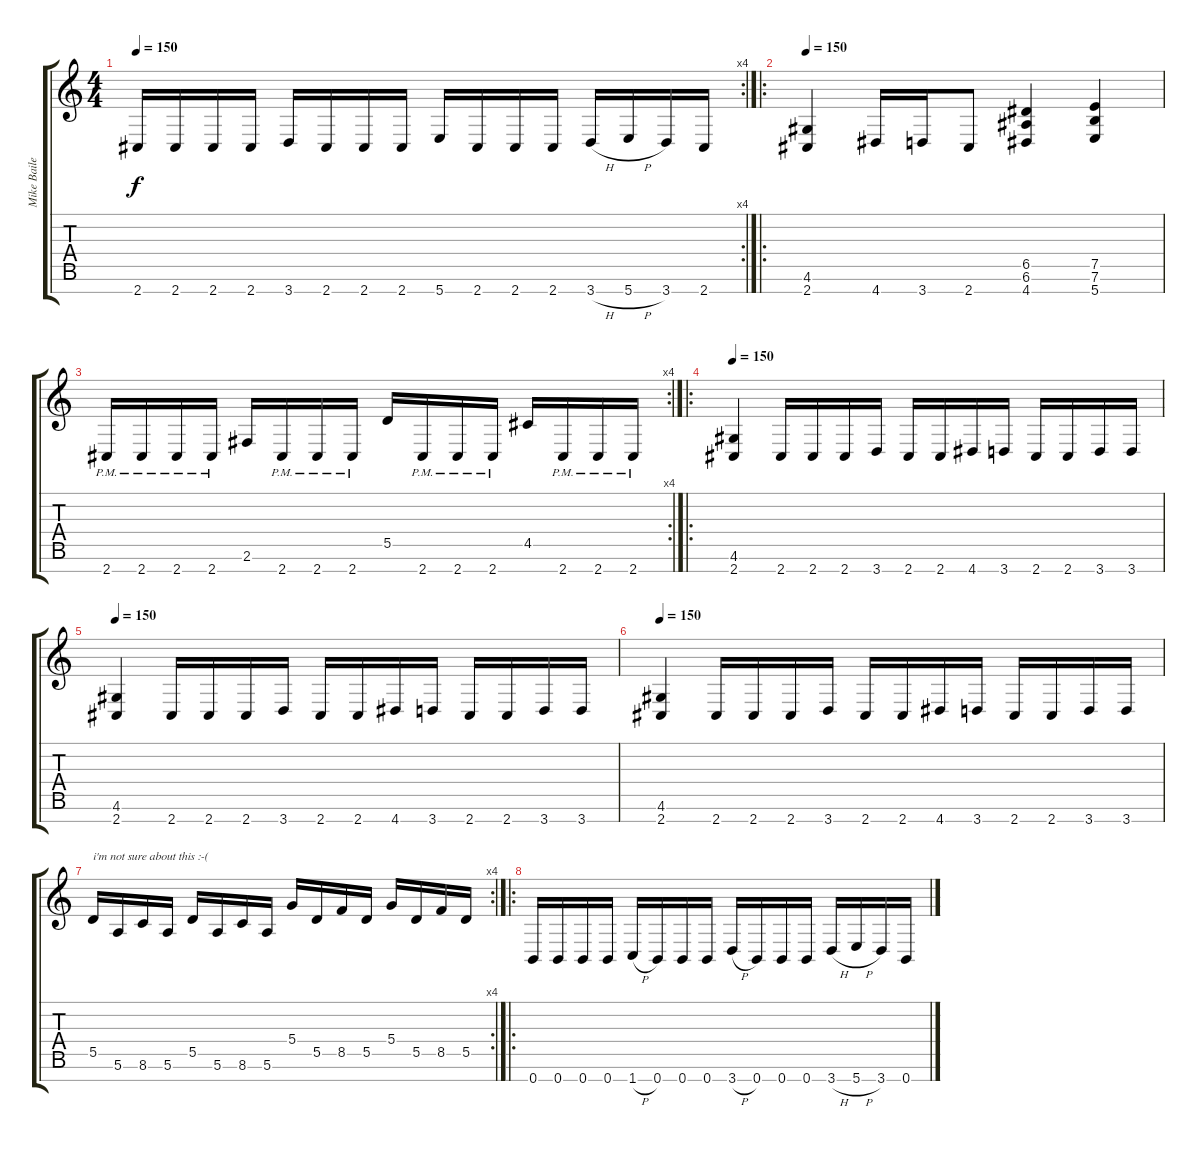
\track ("Mike Bailey" "Mike Baile") {instrument distortionguitar}
\staff {score tabs}
\tuning (E4 B3 G3 D3 A2 E2 B1) {hide}
\rc 4
\ts (4 4)
\tempo 150
\clef g2
\ks c
2.7.16{dy f} 2.7.16 2.7.16 2.7.16 3.7.16 2.7.16 2.7.16 2.7.16 5.7.16 2.7.16 2.7.16 2.7.16 3.7{h}.16 5.7{h}.16 3.7.16 2.7.16 |
\ro
\tempo 150
(4.6 2.7).4 4.7.16 3.7.16 2.7.8 (6.5 6.6 4.7).4 (7.5 7.6 5.7).4 |
\rc 4
2.7{pm}.16 2.7{pm}.16 2.7{pm}.16 2.7{pm}.16 2.6.16 2.7{pm}.16 2.7{pm}.16 2.7{pm}.16 5.5.16 2.7{pm}.16 2.7{pm}.16 2.7{pm}.16 4.5.16 2.7{pm}.16 2.7{pm}.16 2.7{pm}.16 |
\ro
\tempo 150
(4.6 2.7).4 2.7.16 2.7.16 2.7.16 3.7.16 2.7.16 2.7.16 4.7.16 3.7.16 2.7.16 2.7.16 3.7.16 3.7.16 |
\tempo 150
(4.6 2.7).4 2.7.16 2.7.16 2.7.16 3.7.16 2.7.16 2.7.16 4.7.16 3.7.16 2.7.16 2.7.16 3.7.16 3.7.16 |
\tempo 150
(4.6 2.7).4 2.7.16 2.7.16 2.7.16 3.7.16 2.7.16 2.7.16 4.7.16 3.7.16 2.7.16 2.7.16 3.7.16 3.7.16 |
\rc 4
5.5.16{txt "i'm not sure about this :-("} 5.6.16 8.6.16 5.6.16 5.5.16 5.6.16 8.6.16 5.6.16 5.4.16 5.5.16 8.5.16 5.5.16 5.4.16 5.5.16 8.5.16 5.5.16 |
\ro
0.7.16 0.7.16 0.7.16 0.7.16 1.7{h}.16 0.7.16 0.7.16 0.7.16 3.7{h}.16 0.7.16 0.7.16 0.7.16 3.7{h}.16 5.7{h}.16 3.7.16 0.7.16
